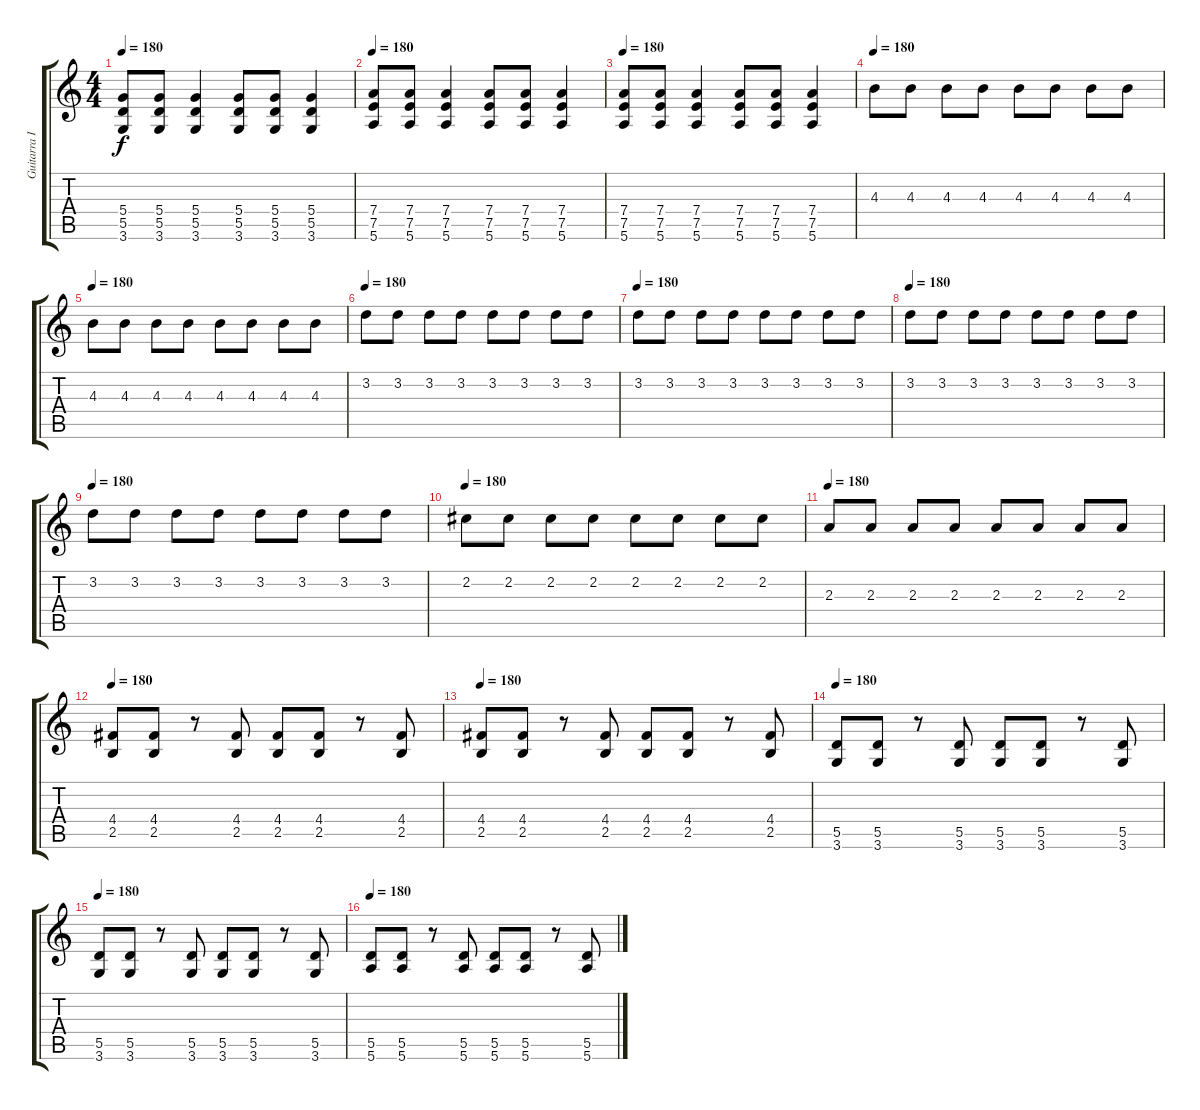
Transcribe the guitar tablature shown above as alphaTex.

\track ("Guitarra I" "Guitarra I") {instrument overdrivenguitar}
\staff {score tabs}
\tuning (E4 B3 G3 D3 A2 E2) {hide}
\ts (4 4)
\tempo 180
\clef g2
\ks c
(5.4 5.5 3.6).8{dy f} (5.4 5.5 3.6).8 (5.4 5.5 3.6).4 (5.4 5.5 3.6).8 (5.4 5.5 3.6).8 (5.4 5.5 3.6).4 |
\tempo 180
(7.4 7.5 5.6).8 (7.4 7.5 5.6).8 (7.4 7.5 5.6).4 (7.4 7.5 5.6).8 (7.4 7.5 5.6).8 (7.4 7.5 5.6).4 |
\tempo 180
(7.4 7.5 5.6).8 (7.4 7.5 5.6).8 (7.4 7.5 5.6).4 (7.4 7.5 5.6).8 (7.4 7.5 5.6).8 (7.4 7.5 5.6).4 |
\tempo 180
4.3.8 4.3.8 4.3.8 4.3.8 4.3.8 4.3.8 4.3.8 4.3.8 |
\tempo 180
4.3.8 4.3.8 4.3.8 4.3.8 4.3.8 4.3.8 4.3.8 4.3.8 |
\tempo 180
3.2.8 3.2.8 3.2.8 3.2.8 3.2.8 3.2.8 3.2.8 3.2.8 |
\tempo 180
3.2.8 3.2.8 3.2.8 3.2.8 3.2.8 3.2.8 3.2.8 3.2.8 |
\tempo 180
3.2.8 3.2.8 3.2.8 3.2.8 3.2.8 3.2.8 3.2.8 3.2.8 |
\tempo 180
3.2.8 3.2.8 3.2.8 3.2.8 3.2.8 3.2.8 3.2.8 3.2.8 |
\tempo 180
2.2.8 2.2.8 2.2.8 2.2.8 2.2.8 2.2.8 2.2.8 2.2.8 |
\tempo 180
2.3.8 2.3.8 2.3.8 2.3.8 2.3.8 2.3.8 2.3.8 2.3.8 |
\tempo 180
(4.4 2.5).8 (4.4 2.5).8 r.8 (4.4 2.5).8 (4.4 2.5).8 (4.4 2.5).8 r.8 (4.4 2.5).8 |
\tempo 180
(4.4 2.5).8 (4.4 2.5).8 r.8 (4.4 2.5).8 (4.4 2.5).8 (4.4 2.5).8 r.8 (4.4 2.5).8 |
\tempo 180
(5.5 3.6).8 (5.5 3.6).8 r.8 (5.5 3.6).8 (5.5 3.6).8 (5.5 3.6).8 r.8 (5.5 3.6).8 |
\tempo 180
(5.5 3.6).8 (5.5 3.6).8 r.8 (5.5 3.6).8 (5.5 3.6).8 (5.5 3.6).8 r.8 (5.5 3.6).8 |
\tempo 180
(5.5 5.6).8 (5.5 5.6).8 r.8 (5.5 5.6).8 (5.5 5.6).8 (5.5 5.6).8 r.8 (5.5 5.6).8
